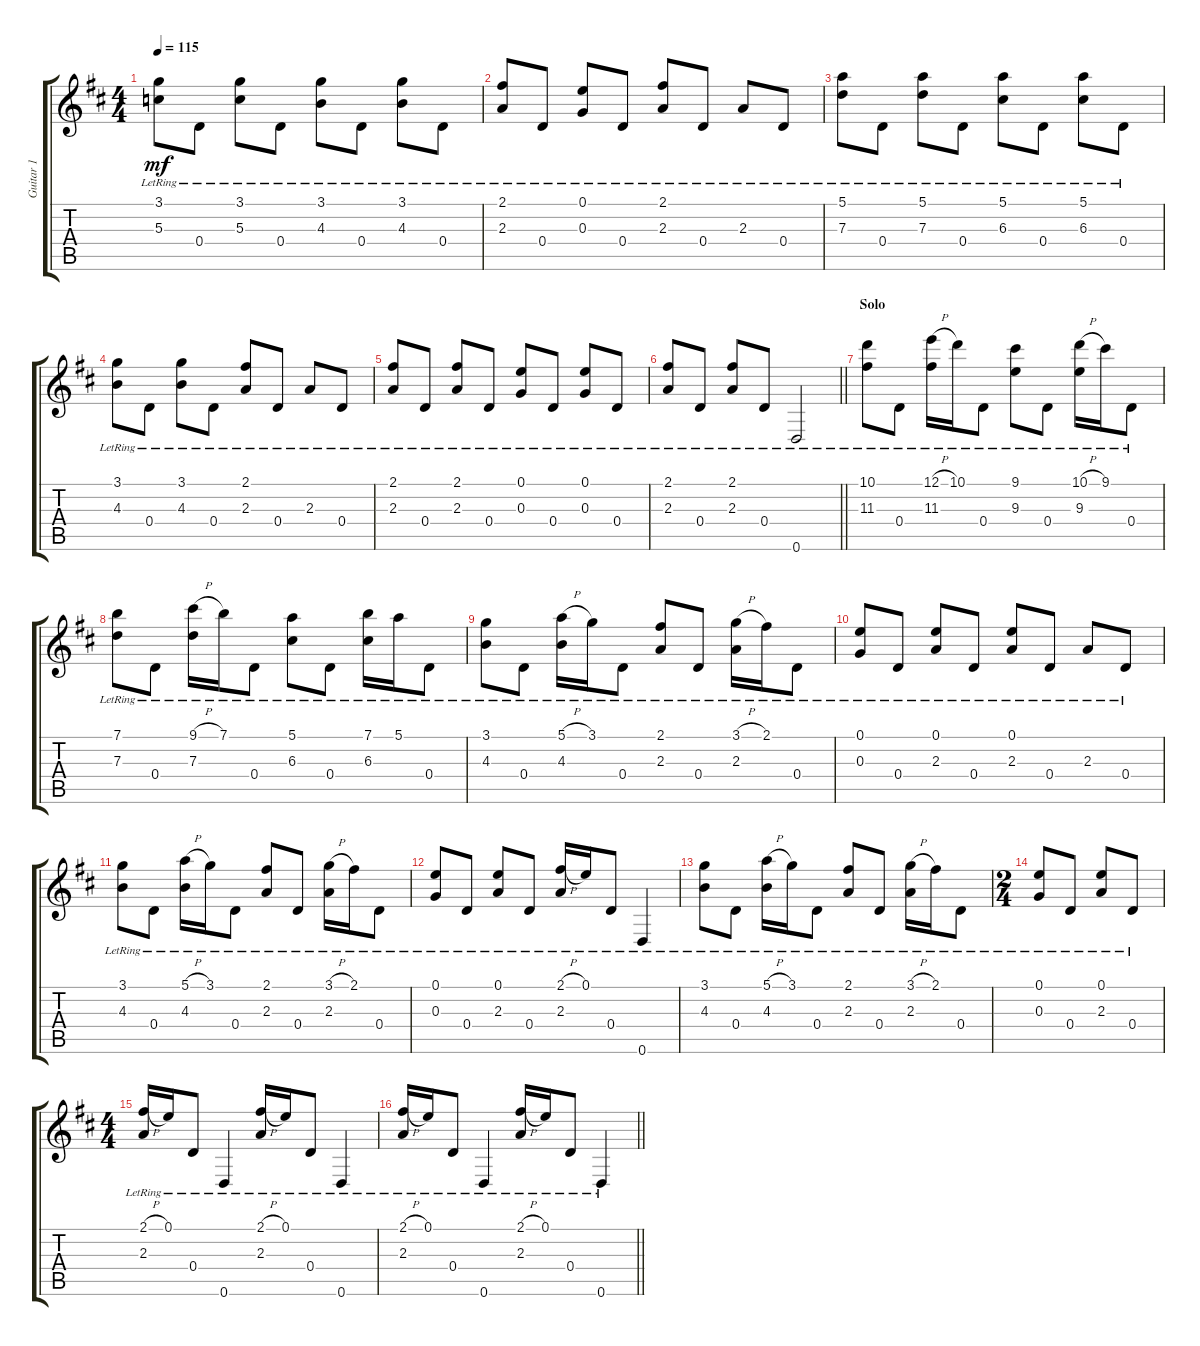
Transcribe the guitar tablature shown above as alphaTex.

\track ("Guitar 1" "Guitar 1") {instrument acousticguitarnylon}
\staff {score tabs}
\tuning (E4 B3 G3 D3 A2 D2) {hide}
\ts (4 4)
\tempo 115
\clef g2
\ks d
(3.1{lr} 5.3{lr}).8{dy mf} 0.4{lr}.8 (3.1{lr} 5.3{lr}).8 0.4{lr}.8 (3.1{lr} 4.3{lr}).8 0.4{lr}.8 (3.1{lr} 4.3{lr}).8 0.4{lr}.8 |
(2.1{lr} 2.3{lr}).8 0.4{lr}.8 (0.1{lr} 0.3{lr}).8 0.4{lr}.8 (2.1{lr} 2.3{lr}).8 0.4{lr}.8 2.3{lr}.8 0.4{lr}.8 |
(5.1{lr} 7.3{lr}).8 0.4{lr}.8 (5.1{lr} 7.3{lr}).8 0.4{lr}.8 (5.1{lr} 6.3{lr}).8 0.4{lr}.8 (5.1{lr} 6.3{lr}).8 0.4{lr}.8 |
(3.1{lr} 4.3{lr}).8 0.4{lr}.8 (3.1{lr} 4.3{lr}).8 0.4{lr}.8 (2.1{lr} 2.3{lr}).8 0.4{lr}.8 2.3{lr}.8 0.4{lr}.8 |
(2.1{lr} 2.3{lr}).8 0.4{lr}.8 (2.1{lr} 2.3{lr}).8 0.4{lr}.8 (0.1{lr} 0.3{lr}).8 0.4{lr}.8 (0.1{lr} 0.3{lr}).8 0.4{lr}.8 |
\barLineRight lightlight
(2.1{lr} 2.3{lr}).8 0.4{lr}.8 (2.1{lr} 2.3{lr}).8 0.4{lr}.8 0.6{lr}.2 |
\section ("" "Solo")
(10.1{lr} 11.3{lr}).8 0.4{lr}.8 (12.1{h lr} 11.3{lr}).16 10.1{lr}.16 0.4{lr}.8 (9.1{lr} 9.3{lr}).8 0.4{lr}.8 (10.1{h lr} 9.3{lr}).16 9.1{lr}.16 0.4{lr}.8 |
(7.1{lr} 7.3{lr}).8 0.4{lr}.8 (9.1{h lr} 7.3{lr}).16 7.1{lr}.16 0.4{lr}.8 (5.1{lr} 6.3{lr}).8 0.4{lr}.8 (7.1{lr} 6.3{lr}).16 5.1{lr}.16 0.4{lr}.8 |
(3.1{lr} 4.3{lr}).8 0.4{lr}.8 (5.1{h lr} 4.3{lr}).16 3.1{lr}.16 0.4{lr}.8 (2.1{lr} 2.3{lr}).8 0.4{lr}.8 (3.1{h lr} 2.3{lr}).16 2.1{lr}.16 0.4{lr}.8 |
(0.1{lr} 0.3{lr}).8 0.4{lr}.8 (0.1{lr} 2.3{lr}).8 0.4{lr}.8 (0.1{lr} 2.3{lr}).8 0.4{lr}.8 2.3{lr}.8 0.4{lr}.8 |
(3.1{lr} 4.3{lr}).8 0.4{lr}.8 (5.1{h lr} 4.3{lr}).16 3.1{lr}.16 0.4{lr}.8 (2.1{lr} 2.3{lr}).8 0.4{lr}.8 (3.1{h lr} 2.3{lr}).16 2.1{lr}.16 0.4{lr}.8 |
(0.1{lr} 0.3{lr}).8 0.4{lr}.8 (0.1{lr} 2.3{lr}).8 0.4{lr}.8 (2.1{h lr} 2.3{lr}).16 0.1{lr}.16 0.4{lr}.8 0.6{lr}.4 |
(3.1{lr} 4.3{lr}).8 0.4{lr}.8 (5.1{h lr} 4.3{lr}).16 3.1{lr}.16 0.4{lr}.8 (2.1{lr} 2.3{lr}).8 0.4{lr}.8 (3.1{h lr} 2.3{lr}).16 2.1{lr}.16 0.4{lr}.8 |
\ts (2 4)
(0.1{lr} 0.3{lr}).8 0.4{lr}.8 (0.1{lr} 2.3{lr}).8 0.4{lr}.8 |
\ts (4 4)
(2.1{h lr} 2.3{lr}).16 0.1{lr}.16 0.4{lr}.8 0.6{lr}.4 (2.1{h lr} 2.3{lr}).16 0.1{lr}.16 0.4{lr}.8 0.6{lr}.4 |
\barLineRight lightlight
(2.1{h lr} 2.3{lr}).16 0.1{lr}.16 0.4{lr}.8 0.6{lr}.4 (2.1{h lr} 2.3{lr}).16 0.1{lr}.16 0.4{lr}.8 0.6{lr}.4
